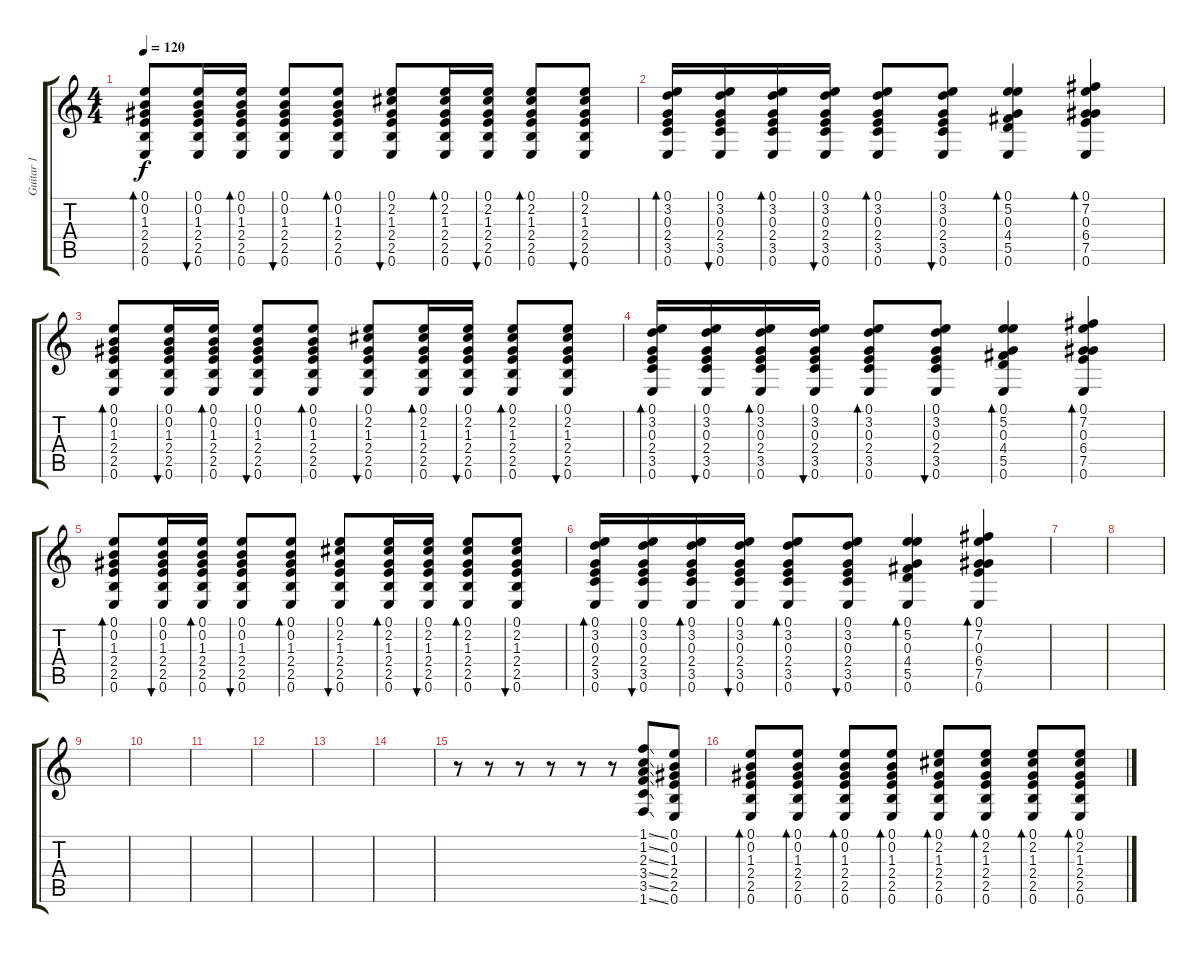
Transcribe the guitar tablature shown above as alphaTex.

\track ("Guitar 1" "Guitar 1") {instrument electricguitarjazz}
\staff {score tabs}
\tuning (E4 B3 G3 D3 A2 E2) {hide}
\ts (4 4)
\tempo 120
\clef g2
\ks c
(0.1 0.2 1.3 2.4 2.5 0.6).8{bd 30 dy f balance 8} (0.1 0.2 1.3 2.4 2.5 0.6).16{bu 30} (0.1 0.2 1.3 2.4 2.5 0.6).16{bd 30} (0.1 0.2 1.3 2.4 2.5 0.6).8{bu 30} (0.1 0.2 1.3 2.4 2.5 0.6).8{bd 30} (0.1 2.2 1.3 2.4 2.5 0.6).8{bu 30} (0.1 2.2 1.3 2.4 2.5 0.6).16{bd 30} (0.1 2.2 1.3 2.4 2.5 0.6).16{bu 30} (0.1 2.2 1.3 2.4 2.5 0.6).8{bd 30} (0.1 2.2 1.3 2.4 2.5 0.6).8{bu 30} |
(0.1 3.2 0.3 2.4 3.5 0.6).16{bd 30} (0.1 3.2 0.3 2.4 3.5 0.6).16{bu 30} (0.1 3.2 0.3 2.4 3.5 0.6).16{bd 30} (0.1 3.2 0.3 2.4 3.5 0.6).16{bu 30} (0.1 3.2 0.3 2.4 3.5 0.6).8{bd 30} (0.1 3.2 0.3 2.4 3.5 0.6).8{bu 30} (0.1 5.2 0.3 4.4 5.5 0.6).4{bd 30} (0.1 7.2 0.3 6.4 7.5 0.6).4{bd 30} |
(0.1 0.2 1.3 2.4 2.5 0.6).8{bd 30} (0.1 0.2 1.3 2.4 2.5 0.6).16{bu 30} (0.1 0.2 1.3 2.4 2.5 0.6).16{bd 30} (0.1 0.2 1.3 2.4 2.5 0.6).8{bu 30} (0.1 0.2 1.3 2.4 2.5 0.6).8{bd 30} (0.1 2.2 1.3 2.4 2.5 0.6).8{bu 30} (0.1 2.2 1.3 2.4 2.5 0.6).16{bd 30} (0.1 2.2 1.3 2.4 2.5 0.6).16{bu 30} (0.1 2.2 1.3 2.4 2.5 0.6).8{bd 30} (0.1 2.2 1.3 2.4 2.5 0.6).8{bu 30} |
(0.1 3.2 0.3 2.4 3.5 0.6).16{bd 30} (0.1 3.2 0.3 2.4 3.5 0.6).16{bu 30} (0.1 3.2 0.3 2.4 3.5 0.6).16{bd 30} (0.1 3.2 0.3 2.4 3.5 0.6).16{bu 30} (0.1 3.2 0.3 2.4 3.5 0.6).8{bd 30} (0.1 3.2 0.3 2.4 3.5 0.6).8{bu 30} (0.1 5.2 0.3 4.4 5.5 0.6).4{bd 30} (0.1 7.2 0.3 6.4 7.5 0.6).4{bd 30} |
(0.1 0.2 1.3 2.4 2.5 0.6).8{bd 30} (0.1 0.2 1.3 2.4 2.5 0.6).16{bu 30} (0.1 0.2 1.3 2.4 2.5 0.6).16{bd 30} (0.1 0.2 1.3 2.4 2.5 0.6).8{bu 30} (0.1 0.2 1.3 2.4 2.5 0.6).8{bd 30} (0.1 2.2 1.3 2.4 2.5 0.6).8{bu 30} (0.1 2.2 1.3 2.4 2.5 0.6).16{bd 30} (0.1 2.2 1.3 2.4 2.5 0.6).16{bu 30} (0.1 2.2 1.3 2.4 2.5 0.6).8{bd 30} (0.1 2.2 1.3 2.4 2.5 0.6).8{bu 30} |
(0.1 3.2 0.3 2.4 3.5 0.6).16{bd 30} (0.1 3.2 0.3 2.4 3.5 0.6).16{bu 30} (0.1 3.2 0.3 2.4 3.5 0.6).16{bd 30} (0.1 3.2 0.3 2.4 3.5 0.6).16{bu 30} (0.1 3.2 0.3 2.4 3.5 0.6).8{bd 30} (0.1 3.2 0.3 2.4 3.5 0.6).8{bu 30} (0.1 5.2 0.3 4.4 5.5 0.6).4{bd 30} (0.1 7.2 0.3 6.4 7.5 0.6).4{bd 30} |
|
|
|
|
|
|
|
|
r.8 r.8 r.8 r.8 r.8 r.8 (1.1{ss} 1.2{ss} 2.3{ss} 3.4{ss} 3.5{ss} 1.6{ss}).8 (0.1 0.2 1.3 2.4 2.5 0.6).8 |
(0.1 0.2 1.3 2.4 2.5 0.6).8{bd 30 balance 16} (0.1 0.2 1.3 2.4 2.5 0.6).8{bd 30} (0.1 0.2 1.3 2.4 2.5 0.6).8{bd 30} (0.1 0.2 1.3 2.4 2.5 0.6).8{bd 30} (0.1 2.2 1.3 2.4 2.5 0.6).8{bd 30} (0.1 2.2 1.3 2.4 2.5 0.6).8{bd 30} (0.1 2.2 1.3 2.4 2.5 0.6).8{bd 30} (0.1 2.2 1.3 2.4 2.5 0.6).8{bd 30}
